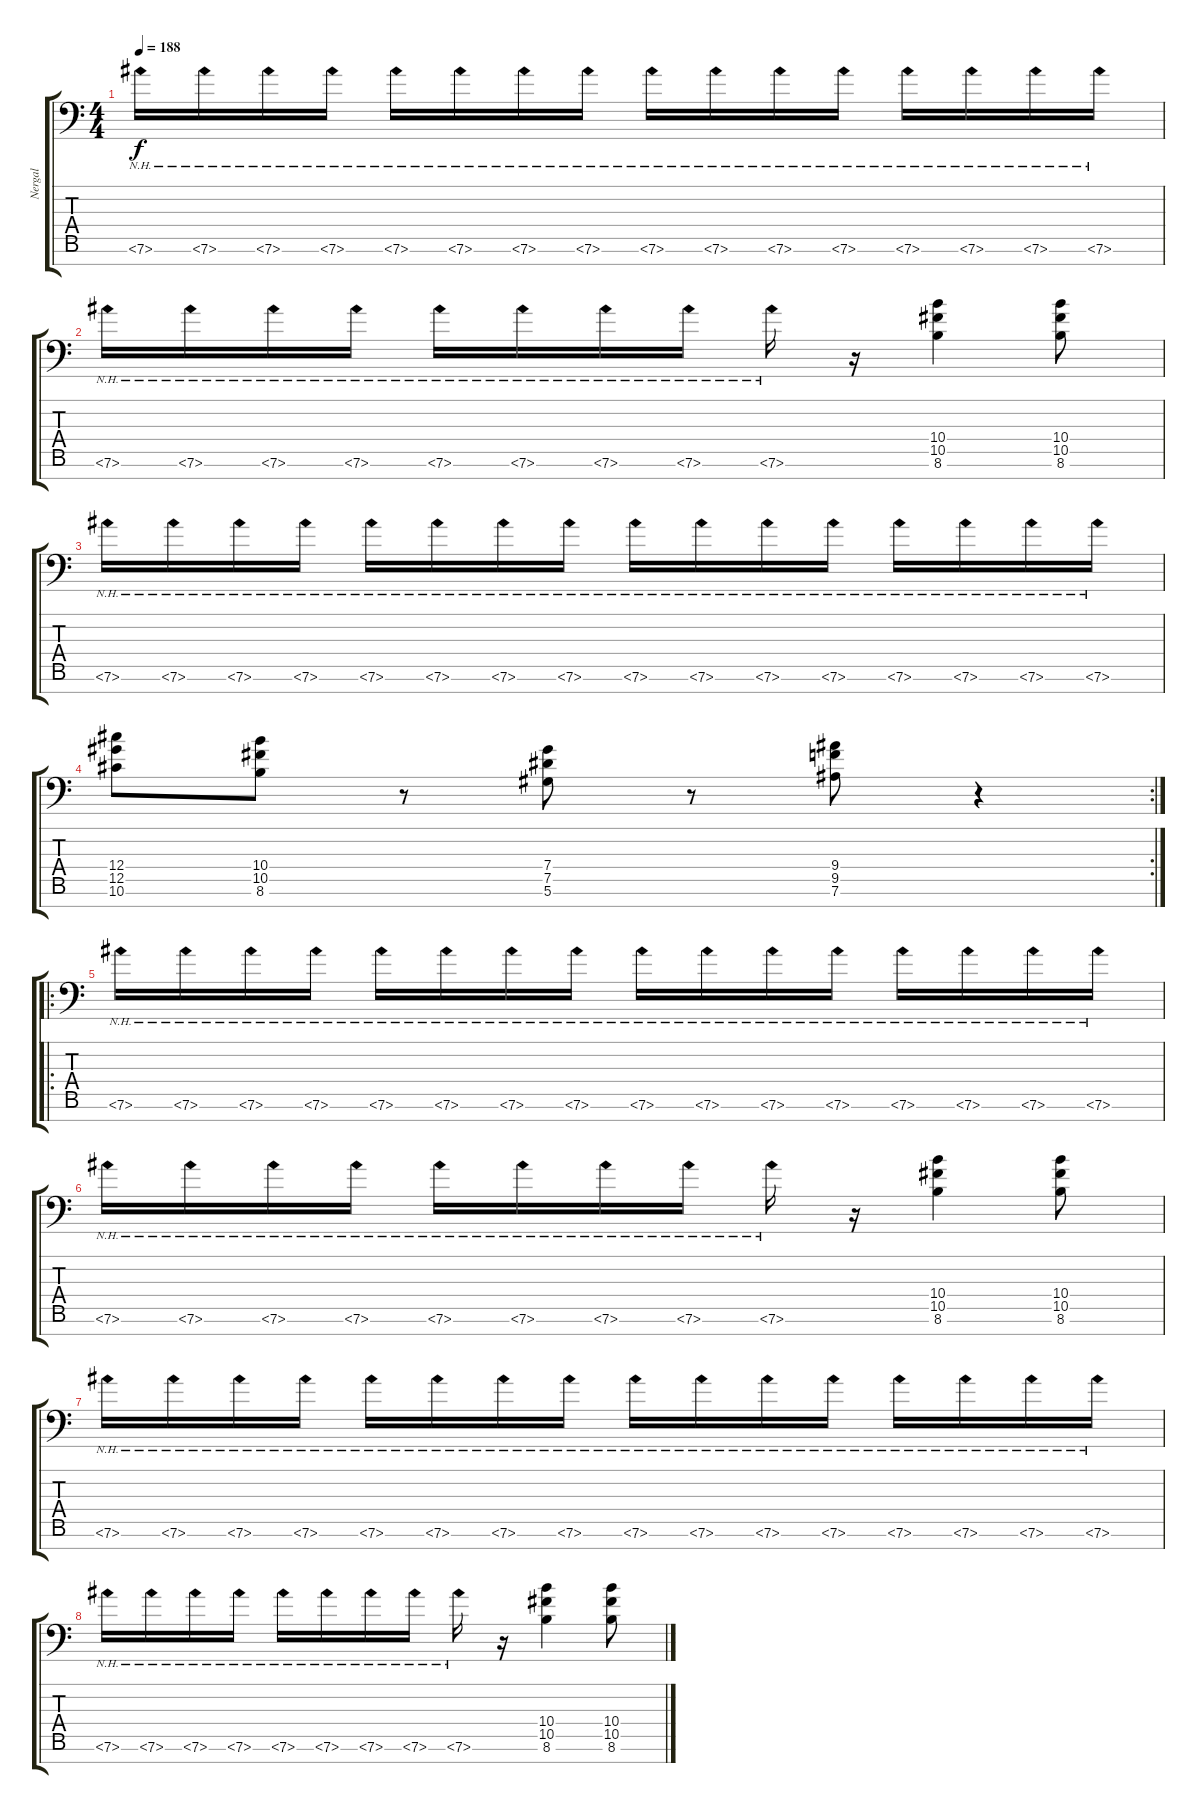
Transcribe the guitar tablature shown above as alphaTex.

\track ("Nergal" "Nergal") {instrument distortionguitar}
\staff {score tabs}
\tuning (Eb4 Bb3 Gb3 Db3 Ab2 Eb2 Bb1) {hide}
\ts (4 4)
\tempo 188
\clef f4
\ks c
7.6{nh}.16{dy f} 7.6{nh}.16 7.6{nh}.16 7.6{nh}.16 7.6{nh}.16 7.6{nh}.16 7.6{nh}.16 7.6{nh}.16 7.6{nh}.16 7.6{nh}.16 7.6{nh}.16 7.6{nh}.16 7.6{nh}.16 7.6{nh}.16 7.6{nh}.16 7.6{nh}.16 |
7.6{nh}.16 7.6{nh}.16 7.6{nh}.16 7.6{nh}.16 7.6{nh}.16 7.6{nh}.16 7.6{nh}.16 7.6{nh}.16 7.6{nh}.16 r.16 (10.4 10.5 8.6).4 (10.4 10.5 8.6).8 |
7.6{nh}.16 7.6{nh}.16 7.6{nh}.16 7.6{nh}.16 7.6{nh}.16 7.6{nh}.16 7.6{nh}.16 7.6{nh}.16 7.6{nh}.16 7.6{nh}.16 7.6{nh}.16 7.6{nh}.16 7.6{nh}.16 7.6{nh}.16 7.6{nh}.16 7.6{nh}.16 |
\rc 2
(12.4 12.5 10.6).8 (10.4 10.5 8.6).8 r.8 (7.4 7.5 5.6).8 r.8 (9.4 9.5 7.6).8 r.4 |
\ro
7.6{nh}.16 7.6{nh}.16 7.6{nh}.16 7.6{nh}.16 7.6{nh}.16 7.6{nh}.16 7.6{nh}.16 7.6{nh}.16 7.6{nh}.16 7.6{nh}.16 7.6{nh}.16 7.6{nh}.16 7.6{nh}.16 7.6{nh}.16 7.6{nh}.16 7.6{nh}.16 |
7.6{nh}.16 7.6{nh}.16 7.6{nh}.16 7.6{nh}.16 7.6{nh}.16 7.6{nh}.16 7.6{nh}.16 7.6{nh}.16 7.6{nh}.16 r.16 (10.4 10.5 8.6).4 (10.4 10.5 8.6).8 |
7.6{nh}.16 7.6{nh}.16 7.6{nh}.16 7.6{nh}.16 7.6{nh}.16 7.6{nh}.16 7.6{nh}.16 7.6{nh}.16 7.6{nh}.16 7.6{nh}.16 7.6{nh}.16 7.6{nh}.16 7.6{nh}.16 7.6{nh}.16 7.6{nh}.16 7.6{nh}.16 |
7.6{nh}.16 7.6{nh}.16 7.6{nh}.16 7.6{nh}.16 7.6{nh}.16 7.6{nh}.16 7.6{nh}.16 7.6{nh}.16 7.6{nh}.16 r.16 (10.4 10.5 8.6).4 (10.4 10.5 8.6).8
